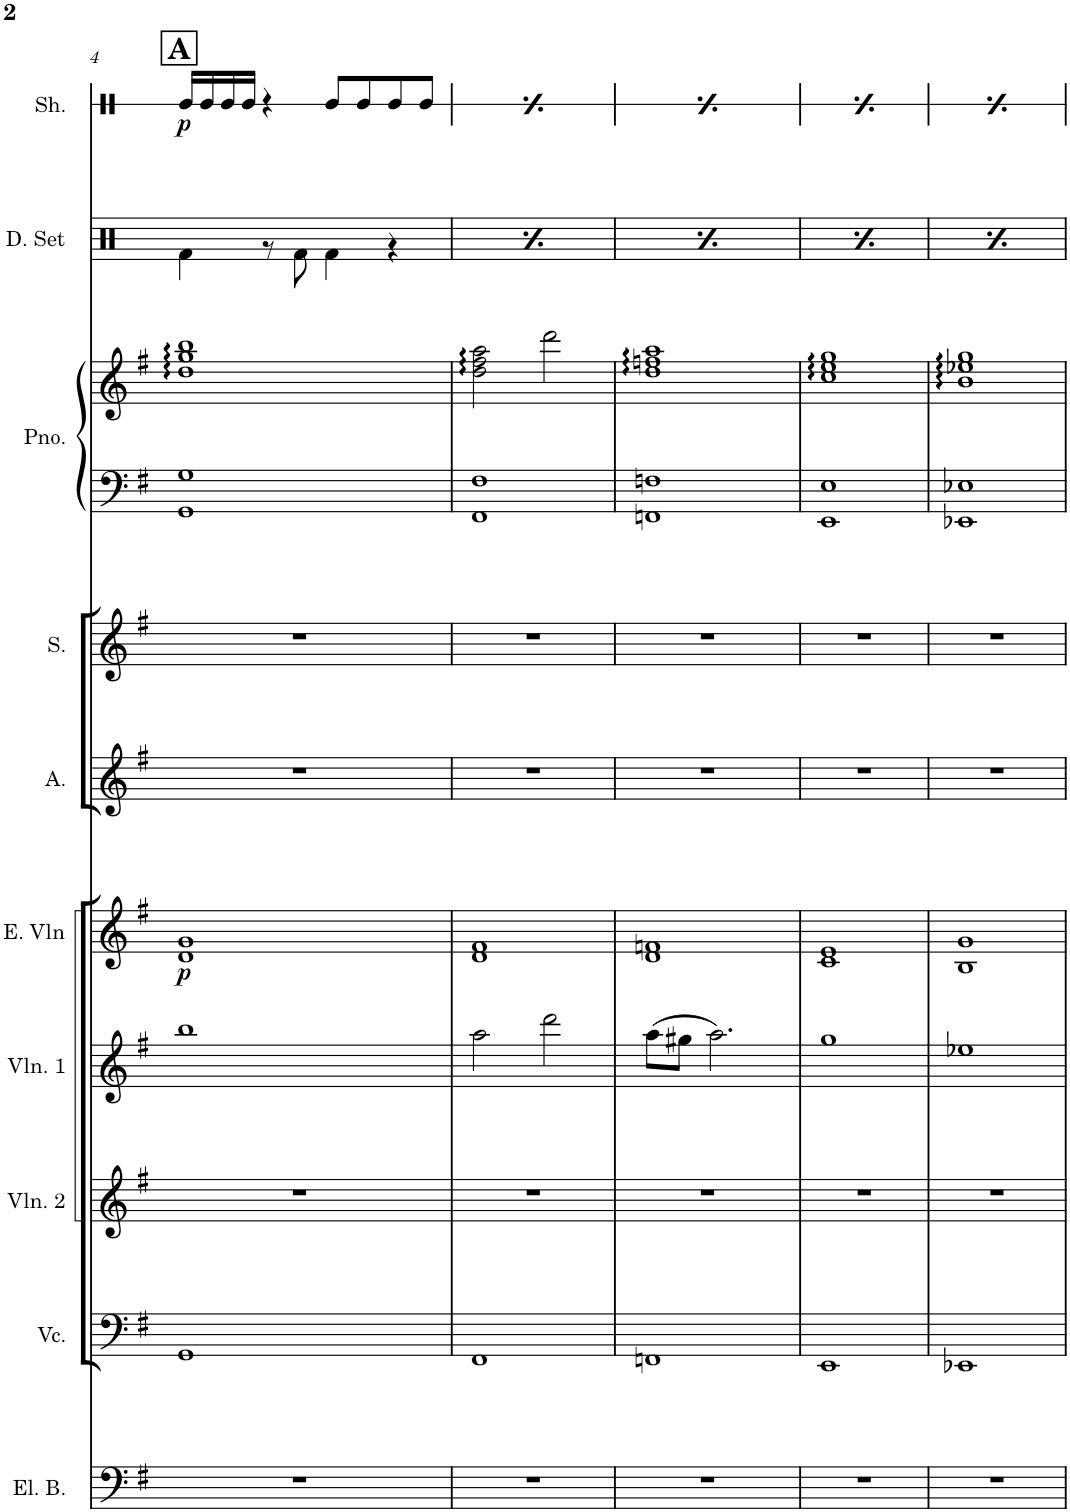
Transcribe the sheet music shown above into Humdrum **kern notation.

**kern	**kern	**kern	**kern	**kern	**dynam	**kern	**kern	**kern	**kern	**kern	**kern	**dynam
*part10	*part9	*part8	*part7	*part6	*part6	*part5	*part4	*part3	*part3	*part2	*part1	*part1
*staff11	*staff10	*staff9	*staff8	*staff7	*staff7	*staff6	*staff5	*staff4	*staff3	*staff2	*staff1	*staff1
*I"Electric Bass	*I"Violoncello	*I"Violin 2	*I"Violin 1	*I"Electric Violin	*	*I"Alto	*I"Soprano	*I"Piano	*	*I"Drumset	*I"Shaker	*
*I'El. B.	*I'Vc.	*I'Vln. 2	*I'Vln. 1	*I'E. Vln	*	*I'A.	*I'S.	*I'Pno.	*	*I'D. Set	*I'Sh.	*
!!LO:PB:g=z
*clefF4	*clefF4	*clefG2	*clefG2	*clefG2	*	*clefG2	*clefG2	*clefF4	*clefG2	*clefX	*clefX	*
*Trd7c12	*	*	*	*	*	*	*	*	*	*	*	*
*k[f#]	*k[f#]	*k[f#]	*k[f#]	*k[f#]	*	*k[f#]	*k[f#]	*k[f#]	*k[f#]	*k[]	*k[]	*
*M4/4	*M4/4	*M4/4	*M4/4	*M4/4	*	*M4/4	*M4/4	*M4/4	*M4/4	*M4/4	*M4/4	*
!!LO:REH:place=s1:a:B:cj:fs=14:t=A
=4	=4	=4	=4	=4	=4	=4	=4	=4	=4	=4	=4	=4
*	*	*	*	*	*	*	*	*	*	*^	*	*
!	!	!	!	!	!LO:DY:b	!	!	!	!	!	!	!	!LO:DY:b
1r	1GG	1r	1bb	1d 1g	p	1r	1r	1GG 1G	1dd 1gg 1bb	1ryy	4Rf\	16Re/LL	p
.	.	.	.	.	.	.	.	.	.	.	.	16Re/	.
.	.	.	.	.	.	.	.	.	.	.	.	16Re/	.
.	.	.	.	.	.	.	.	.	.	.	.	16Re/JJ	.
.	.	.	.	.	.	.	.	.	.	.	8r	4r	.
.	.	.	.	.	.	.	.	.	.	.	8Rf\	.	.
.	.	.	.	.	.	.	.	.	.	.	4Rf\	8Re/L	.
.	.	.	.	.	.	.	.	.	.	.	.	8Re/	.
.	.	.	.	.	.	.	.	.	.	.	4r	8Re/	.
.	.	.	.	.	.	.	.	.	.	.	.	8Re/J	.
!!LO:REH:place=s1:a:B:cj:fs=14:t=A
=5	=5	=5	=5	=5	=5	=5	=5	=5	=5	=5	=5	=5	=5
!	!	!	!	!	!	!	!	!	!	!	!	!	!LO:DY:b
1r	1FF#	1r	2aa\	1d 1f#	.	1r	1r	1FF# 1F#	2dd\ 2ff#\ 2aa\	1ryy	4Rf\	16Re/LL	p
.	.	.	.	.	.	.	.	.	.	.	.	16Re/	.
.	.	.	.	.	.	.	.	.	.	.	.	16Re/	.
.	.	.	.	.	.	.	.	.	.	.	.	16Re/JJ	.
.	.	.	.	.	.	.	.	.	.	.	8r	4r	.
.	.	.	.	.	.	.	.	.	.	.	8Rf\	.	.
.	.	.	2ddd\	.	.	.	.	.	2ddd\	.	4Rf\	8Re/L	.
.	.	.	.	.	.	.	.	.	.	.	.	8Re/	.
.	.	.	.	.	.	.	.	.	.	.	4r	8Re/	.
.	.	.	.	.	.	.	.	.	.	.	.	8Re/J	.
!!LO:REH:place=s1:a:B:cj:fs=14:t=A
=6	=6	=6	=6	=6	=6	=6	=6	=6	=6	=6	=6	=6	=6
!	!	!	!	!	!	!	!	!	!	!	!	!	!LO:DY:b
1r	1FFn	1r	(8aa\L	1d 1fn	.	1r	1r	1FFn 1Fn	1dd 1ffn 1aa	1ryy	4Rf\	16Re/LL	p
.	.	.	.	.	.	.	.	.	.	.	.	16Re/	.
.	.	.	8gg#X\J	.	.	.	.	.	.	.	.	16Re/	.
.	.	.	.	.	.	.	.	.	.	.	.	16Re/JJ	.
.	.	.	2.aa\)	.	.	.	.	.	.	.	8r	4r	.
.	.	.	.	.	.	.	.	.	.	.	8Rf\	.	.
.	.	.	.	.	.	.	.	.	.	.	4Rf\	8Re/L	.
.	.	.	.	.	.	.	.	.	.	.	.	8Re/	.
.	.	.	.	.	.	.	.	.	.	.	4r	8Re/	.
.	.	.	.	.	.	.	.	.	.	.	.	8Re/J	.
!!LO:REH:place=s1:a:B:cj:fs=14:t=A
=7	=7	=7	=7	=7	=7	=7	=7	=7	=7	=7	=7	=7	=7
!	!	!	!	!	!	!	!	!	!	!	!	!	!LO:DY:b
1r	1EE	1r	1gg	1c 1e	.	1r	1r	1EE 1E	1cc 1ee 1gg	1ryy	4Rf\	16Re/LL	p
.	.	.	.	.	.	.	.	.	.	.	.	16Re/	.
.	.	.	.	.	.	.	.	.	.	.	.	16Re/	.
.	.	.	.	.	.	.	.	.	.	.	.	16Re/JJ	.
.	.	.	.	.	.	.	.	.	.	.	8r	4r	.
.	.	.	.	.	.	.	.	.	.	.	8Rf\	.	.
.	.	.	.	.	.	.	.	.	.	.	4Rf\	8Re/L	.
.	.	.	.	.	.	.	.	.	.	.	.	8Re/	.
.	.	.	.	.	.	.	.	.	.	.	4r	8Re/	.
.	.	.	.	.	.	.	.	.	.	.	.	8Re/J	.
!!LO:REH:place=s1:a:B:cj:fs=14:t=A
=8	=8	=8	=8	=8	=8	=8	=8	=8	=8	=8	=8	=8	=8
!	!	!	!	!	!	!	!	!	!	!	!	!	!LO:DY:b
1r	1EE-X	1r	1ee-X	1B 1g	.	1r	1r	1EE-X 1E-X	1b 1ee-X 1gg	1ryy	4Rf\	16Re/LL	p
.	.	.	.	.	.	.	.	.	.	.	.	16Re/	.
.	.	.	.	.	.	.	.	.	.	.	.	16Re/	.
.	.	.	.	.	.	.	.	.	.	.	.	16Re/JJ	.
.	.	.	.	.	.	.	.	.	.	.	8r	4r	.
.	.	.	.	.	.	.	.	.	.	.	8Rf\	.	.
.	.	.	.	.	.	.	.	.	.	.	4Rf\	8Re/L	.
.	.	.	.	.	.	.	.	.	.	.	.	8Re/	.
.	.	.	.	.	.	.	.	.	.	.	4r	8Re/	.
.	.	.	.	.	.	.	.	.	.	.	.	8Re/J	.
*	*	*	*	*	*	*	*	*	*	*v	*v	*	*
=	=	=	=	=	=	=	=	=	=	=	=	=
*-	*-	*-	*-	*-	*-	*-	*-	*-	*-	*-	*-	*-
